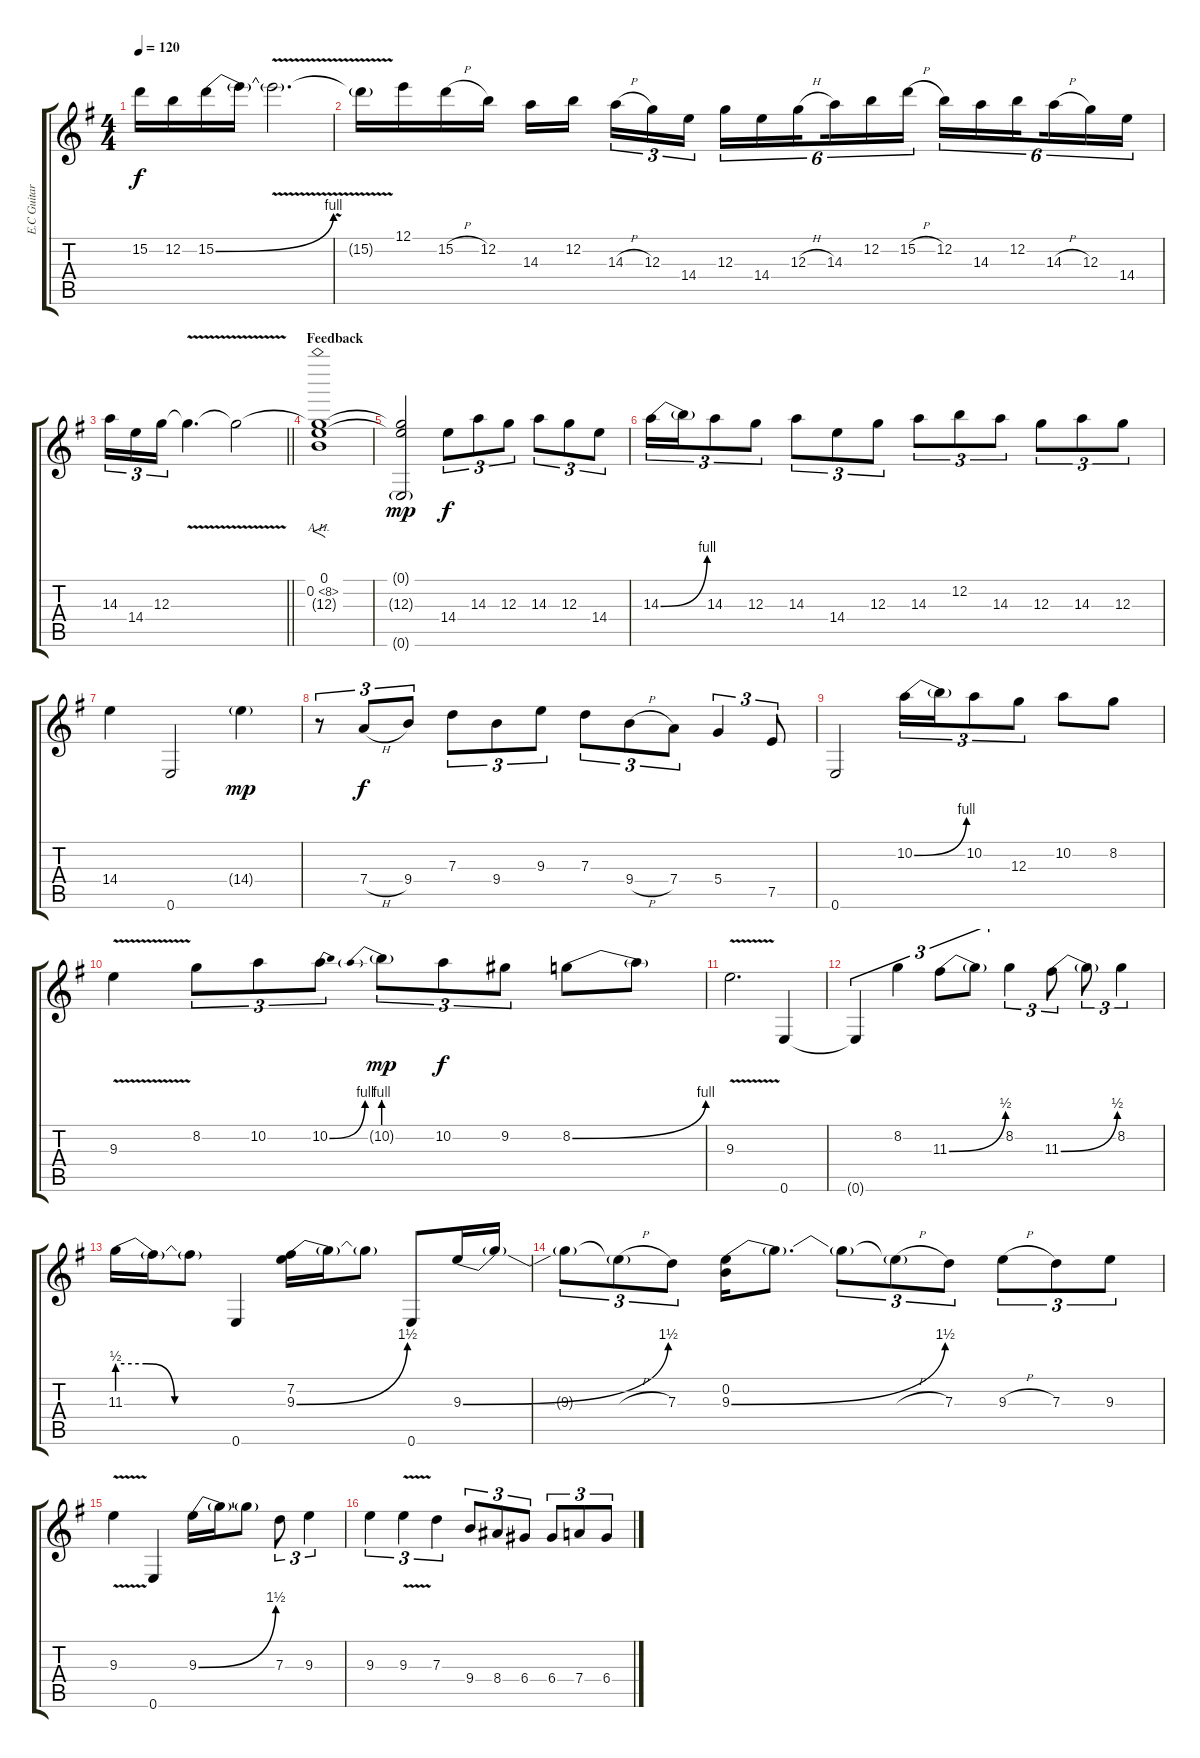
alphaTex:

\track ("E.C Guitar" "E.C Guitar") {instrument overdrivenguitar}
\staff {score tabs}
\tuning (E4 B3 G3 D3 A2 E2) {hide}
\ts (4 4)
\tempo 120
\clef g2
\ks eminor
15.2.16{dy f} 12.2.16 15.2{be (bend 0 0 60 4)}.16 15.2{t}.16 15.2{v t}.2{d} |
15.2{t}.16 12.1.16 15.2{h}.16 12.2.16 14.3.16 12.2.16{beam splitsecondary} 14.3{h}.16{tu (3 2)} 12.3.16{tu (3 2)} 14.4.16{tu (3 2)} 12.3.16{tu (6 4)} 14.4.16{tu (6 4)} 12.3{h}.16{tu (6 4) beam splitsecondary} 14.3.16{tu (6 4)} 12.2.16{tu (6 4)} 15.2{h}.16{tu (6 4)} 12.2.16{tu (6 4)} 14.3.16{tu (6 4)} 12.2.16{tu (6 4) beam splitsecondary} 14.3{h}.16{tu (6 4)} 12.3.16{tu (6 4)} 14.4.16{tu (6 4)} |
\barLineRight lightlight
14.3.16{tu (3 2)} 14.4.16{tu (3 2)} 12.3.16{tu (3 2)} 12.3{v t}.4{d} 12.3{t}.2 |
\section ("" "Feedback")
(0.1 0.2{ah 8} 12.3{t}).1{f} |
(0.1{t} 12.3{t} 0.6{g}).2{dy mp} 14.4.8{tu (3 2) dy f} 14.3.8{tu (3 2)} 12.3.8{tu (3 2)} 14.3.8{tu (3 2)} 12.3.8{tu (3 2)} 14.4.8{tu (3 2)} |
14.3{be (bend 0 0 60 4)}.16{tu (3 2)} 14.3{t}.16{tu (3 2)} 14.3.8{tu (3 2)} 12.3.8{tu (3 2)} 14.3.8{tu (3 2)} 14.4.8{tu (3 2)} 12.3.8{tu (3 2)} 14.3.8{tu (3 2)} 12.2.8{tu (3 2)} 14.3.8{tu (3 2)} 12.3.8{tu (3 2)} 14.3.8{tu (3 2)} 12.3.8{tu (3 2)} |
14.4.4 0.6.2 14.4{g}.4{dy mp} |
r.8{tu (3 2)} 7.4{h}.8{tu (3 2) dy f} 9.4.8{tu (3 2)} 7.3.8{tu (3 2)} 9.4.8{tu (3 2)} 9.3.8{tu (3 2)} 7.3.8{tu (3 2)} 9.4{h}.8{tu (3 2)} 7.4.8{tu (3 2)} 5.4.4{tu (3 2)} 7.5.8{tu (3 2)} |
0.6.2 10.2{be (bend 0 0 60 4)}.16{tu (3 2)} 10.2{t}.16{tu (3 2)} 10.2.8{tu (3 2)} 12.3.8{tu (3 2)} 10.2.8 8.2.8 |
9.3{v}.4 8.2.8{tu (3 2)} 10.2.8{tu (3 2)} 10.2{be (bend 0 0 60 4)}.8{tu (3 2)} 10.2{be (prebend 0 4 60 4) g}.8{tu (3 2) dy mp} 10.2.8{tu (3 2) dy f} 9.2.8{tu (3 2)} 8.2{be (bend 0 0 60 4)}.8 8.2{t}.8 |
9.3{v}.2{d} 0.6.4 |
0.6{t}.4{tu (3 2)} 8.2.4{tu (3 2)} 11.3{be (bend 0 0 60 2)}.8{tu (3 2)} 11.3{t}.8{tu (3 2)} 8.2.4{tu (3 2)} 11.3{be (bend 0 0 60 2)}.8{tu (3 2)} 11.3{t}.8{tu (3 2)} 8.2.4{tu (3 2)} |
11.3{be (custom 0 2 15 2 30 0 60 0)}.16 11.3{t}.16 11.3{t}.8 0.6.4 (7.2 9.3{be (bend 0 0 60 6)}).16 9.3{t}.16 9.3{t}.8 0.6.8 9.3{be (bend 0 0 60 6)}.16 9.3{t}.16 |
9.3{t}.8{tu (3 2)} 9.3{h t}.8{tu (3 2)} 7.3.8{tu (3 2)} (0.2 9.3{be (bend 0 0 60 6)}).16 9.3{t}.8{d} 9.3{t}.8{tu (3 2)} 9.3{h t}.8{tu (3 2)} 7.3.8{tu (3 2)} 9.3{h}.8{tu (3 2)} 7.3.8{tu (3 2)} 9.3.8{tu (3 2)} |
9.3{v}.4 0.6.4 9.3{be (bend 0 0 60 6)}.16 9.3{t}.16 9.3{t}.8 7.3.8{tu (3 2)} 9.3.4{tu (3 2)} |
9.3.4{tu (3 2)} 9.3{v}.4{tu (3 2)} 7.3.4{tu (3 2)} 9.4.8{tu (3 2)} 8.4.8{tu (3 2)} 6.4.8{tu (3 2)} 6.4.8{tu (3 2)} 7.4.8{tu (3 2)} 6.4.8{tu (3 2)}
